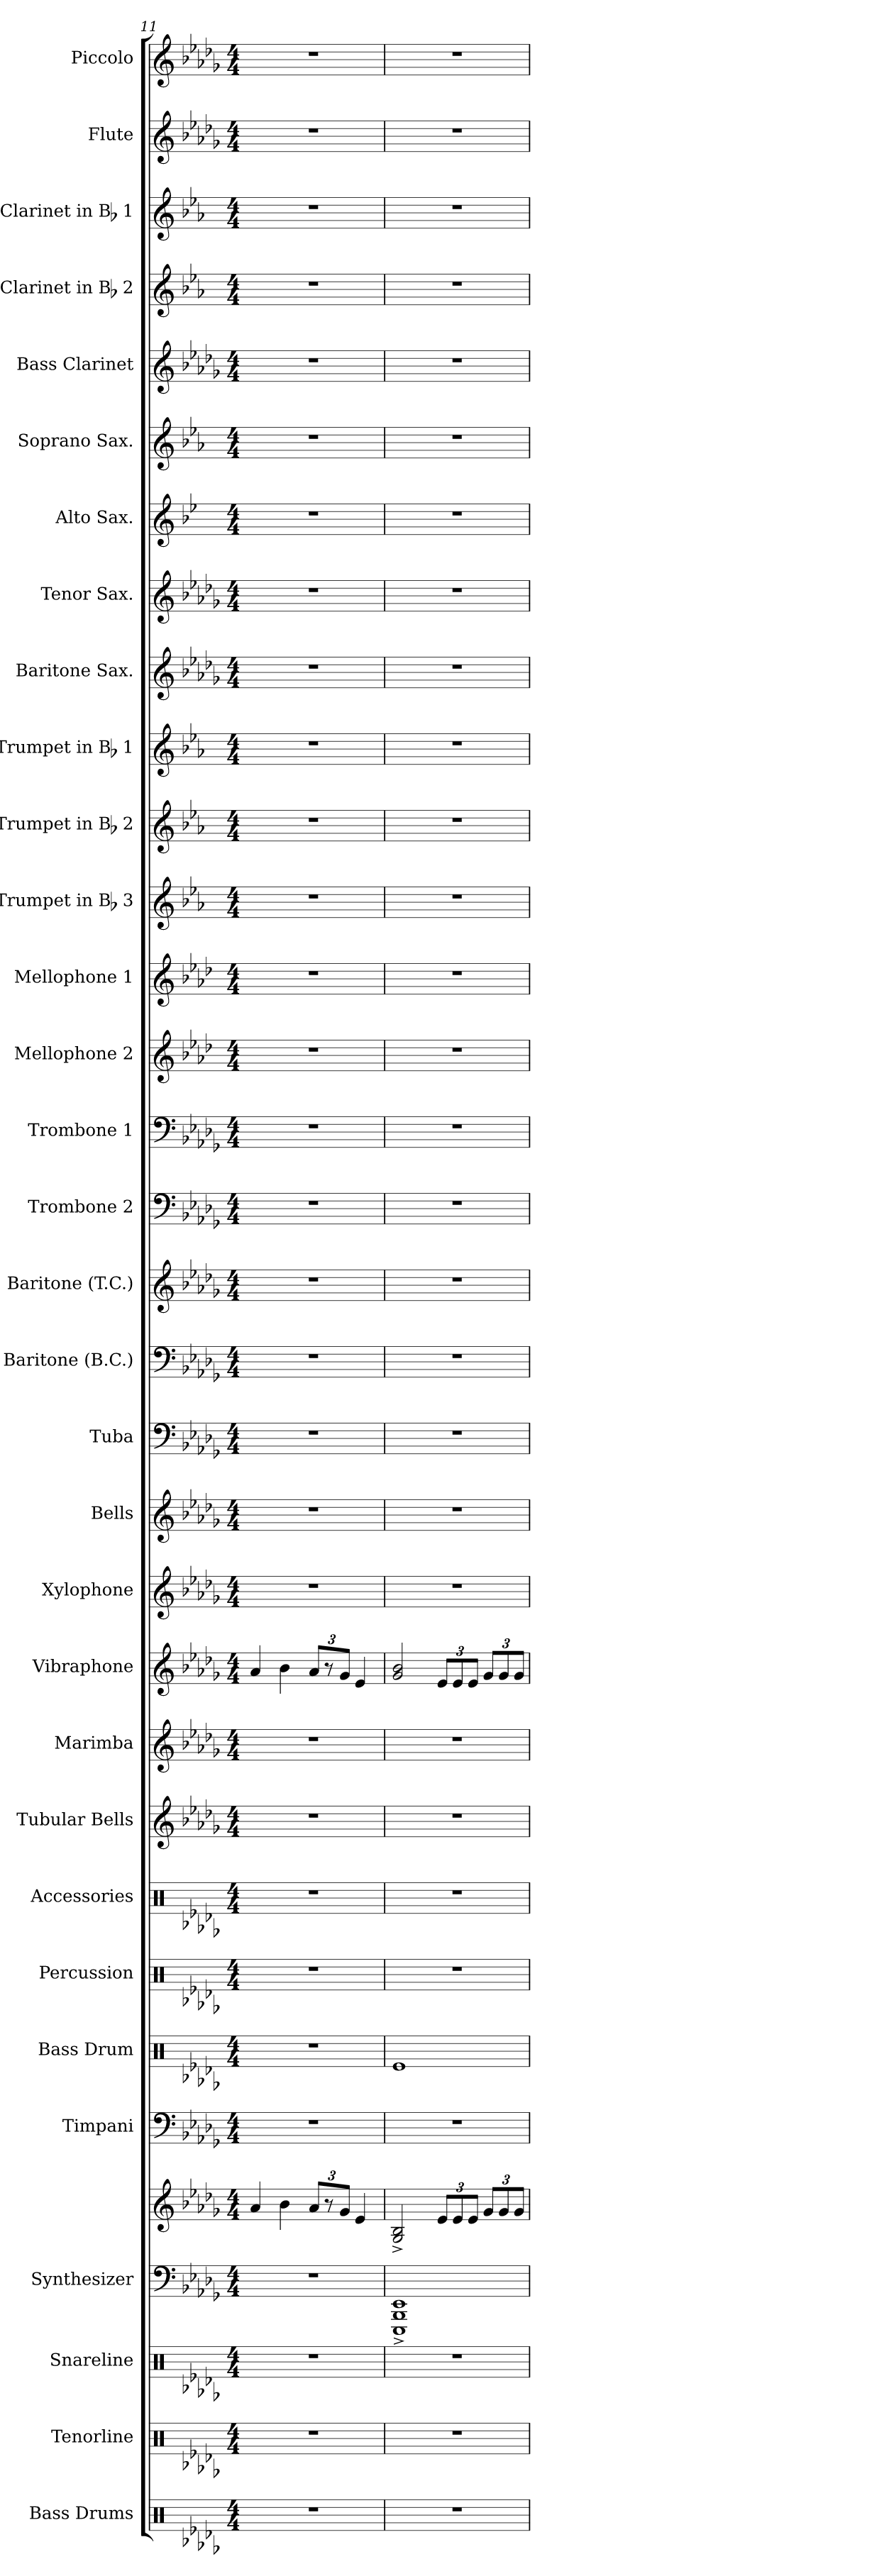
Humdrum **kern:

**kern	**kern	**kern	**kern	**kern	**kern	**kern	**kern	**kern	**kern	**kern	**kern	**kern	**kern	**kern	**kern	**kern	**kern	**kern	**kern	**kern	**kern	**kern	**kern	**kern	**kern	**kern	**kern	**kern	**kern	**kern	**kern	**kern
*part32	*part31	*part30	*part29	*part29	*part28	*part27	*part26	*part25	*part24	*part23	*part22	*part21	*part20	*part19	*part18	*part17	*part16	*part15	*part14	*part13	*part12	*part11	*part10	*part9	*part8	*part7	*part6	*part5	*part4	*part3	*part2	*part1
*staff33	*staff32	*staff31	*staff30	*staff29	*staff28	*staff27	*staff26	*staff25	*staff24	*staff23	*staff22	*staff21	*staff20	*staff19	*staff18	*staff17	*staff16	*staff15	*staff14	*staff13	*staff12	*staff11	*staff10	*staff9	*staff8	*staff7	*staff6	*staff5	*staff4	*staff3	*staff2	*staff1
*I"Bass Drums	*I"Tenorline	*I"Snareline	*I"Synthesizer	*	*I"Timpani	*I"Bass Drum	*I"Percussion	*I"Accessories	*I"Tubular Bells	*I"Marimba	*I"Vibraphone	*I"Xylophone	*I"Bells	*I"Tuba	*I"Baritone (B.C.)	*I"Baritone (T.C.)	*I"Trombone 2	*I"Trombone 1	*I"Mellophone 2	*I"Mellophone 1	*I"Trumpet in Bb 3	*I"Trumpet in Bb 2	*I"Trumpet in Bb 1	*I"Baritone Sax.	*I"Tenor Sax.	*I"Alto Sax.	*I"Soprano Sax.	*I"Bass Clarinet	*I"Clarinet in Bb 2	*I"Clarinet in Bb 1	*I"Flute	*I"Piccolo
*I'B. Dr.	*	*	*I'Synth	*	*I'Timp.	*I'B. Dr.	*I'Perc.	*I'Acc.	*I'T.B.	*I'Mrb.	*I'Vib.	*I'Xyl.	*I'Bls.	*I'Tuba	*I'Bar.	*I'Bar.	*I'Tbn. 2	*I'Tbn. 1	*I'Mello. 2	*I'Mello. 1	*	*	*	*I'B. Sx.	*I'T. Sx.	*I'A. Sx.	*I'S. Sx.	*I'B. Cl.	*	*	*I'Fl.	*I'Picc.
*clefX	*clefX	*clefX	*clefF4	*clefG2	*clefF4	*clefX	*clefX	*clefX	*clefG2	*clefG2	*clefG2	*clefG2	*clefG2	*clefF4	*clefF4	*clefG2	*clefF4	*clefF4	*clefG2	*clefG2	*clefG2	*clefG2	*clefG2	*clefG2	*clefG2	*clefG2	*clefG2	*clefG2	*clefG2	*clefG2	*clefG2	*clefG2
*	*	*	*	*	*	*	*	*	*	*	*	*	*ITrd-14c-24	*	*	*ITrd8c14	*	*	*ITrd4c7	*ITrd4c7	*ITrd1c2	*ITrd1c2	*ITrd1c2	*ITrd12c21	*ITrd8c14	*ITrd5c9	*ITrd1c2	*ITrd8c14	*ITrd1c2	*ITrd1c2	*	*ITrd-7c-12
*k[b-e-a-d-g-]	*k[b-e-a-d-g-]	*k[b-e-a-d-g-]	*k[b-e-a-d-g-]	*k[b-e-a-d-g-]	*k[b-e-a-d-g-]	*k[b-e-a-d-g-]	*k[b-e-a-d-g-]	*k[b-e-a-d-g-]	*k[b-e-a-d-g-]	*k[b-e-a-d-g-]	*k[b-e-a-d-g-]	*k[b-e-a-d-g-]	*k[b-e-a-d-g-]	*k[b-e-a-d-g-]	*k[b-e-a-d-g-]	*k[b-e-a-d-g-]	*k[b-e-a-d-g-]	*k[b-e-a-d-g-]	*k[b-e-a-d-g-]	*k[b-e-a-d-g-]	*k[b-e-a-d-g-]	*k[b-e-a-d-g-]	*k[b-e-a-d-g-]	*k[b-e-a-d-g-]	*k[b-e-a-d-g-]	*k[b-e-a-d-g-]	*k[b-e-a-d-g-]	*k[b-e-a-d-g-]	*k[b-e-a-d-g-]	*k[b-e-a-d-g-]	*k[b-e-a-d-g-]	*k[b-e-a-d-g-]
*D-:	*D-:	*D-:	*D-:	*D-:	*D-:	*D-:	*D-:	*D-:	*D-:	*D-:	*D-:	*D-:	*D-:	*D-:	*D-:	*D-:	*D-:	*D-:	*D-:	*D-:	*D-:	*D-:	*D-:	*D-:	*D-:	*D-:	*D-:	*D-:	*D-:	*D-:	*D-:	*D-:
*M4/4	*M4/4	*M4/4	*M4/4	*M4/4	*M4/4	*M4/4	*M4/4	*M4/4	*M4/4	*M4/4	*M4/4	*M4/4	*M4/4	*M4/4	*M4/4	*M4/4	*M4/4	*M4/4	*M4/4	*M4/4	*M4/4	*M4/4	*M4/4	*M4/4	*M4/4	*M4/4	*M4/4	*M4/4	*M4/4	*M4/4	*M4/4	*M4/4
=11	=11	=11	=11	=11	=11	=11	=11	=11	=11	=11	=11	=11	=11	=11	=11	=11	=11	=11	=11	=11	=11	=11	=11	=11	=11	=11	=11	=11	=11	=11	=11	=11
1r	1r	1r	1r	4a-/	1r	1r	1r	1r	1r	1r	4a-/	1r	1r	1r	1r	1r	1r	1r	1r	1r	1r	1r	1r	1r	1r	1r	1r	1r	1r	1r	1r	1r
.	.	.	.	4b-\	.	.	.	.	.	.	4b-\	.	.	.	.	.	.	.	.	.	.	.	.	.	.	.	.	.	.	.	.	.
.	.	.	.	12a-/L	.	.	.	.	.	.	12a-/L	.	.	.	.	.	.	.	.	.	.	.	.	.	.	.	.	.	.	.	.	.
.	.	.	.	12r	.	.	.	.	.	.	12r	.	.	.	.	.	.	.	.	.	.	.	.	.	.	.	.	.	.	.	.	.
.	.	.	.	12g-/J	.	.	.	.	.	.	12g-/J	.	.	.	.	.	.	.	.	.	.	.	.	.	.	.	.	.	.	.	.	.
.	.	.	.	4e-/	.	.	.	.	.	.	4e-/	.	.	.	.	.	.	.	.	.	.	.	.	.	.	.	.	.	.	.	.	.
=12	=12	=12	=12	=12	=12	=12	=12	=12	=12	=12	=12	=12	=12	=12	=12	=12	=12	=12	=12	=12	=12	=12	=12	=12	=12	=12	=12	=12	=12	=12	=12	=12
1r	1r	1r	1EEE-^ 1BBB-^ 1EE-^	2G-/^ 2B-/^	1r	1Re	1r	1r	1r	1r	2g-/ 2b-/	1r	1r	1r	1r	1r	1r	1r	1r	1r	1r	1r	1r	1r	1r	1r	1r	1r	1r	1r	1r	1r
*	*	*	*	*Xbrackettup	*	*	*	*	*	*	*Xbrackettup	*	*	*	*	*	*	*	*	*	*	*	*	*	*	*	*	*	*	*	*	*
.	.	.	.	12e-/L	.	.	.	.	.	.	12e-/L	.	.	.	.	.	.	.	.	.	.	.	.	.	.	.	.	.	.	.	.	.
.	.	.	.	12e-/	.	.	.	.	.	.	12e-/	.	.	.	.	.	.	.	.	.	.	.	.	.	.	.	.	.	.	.	.	.
.	.	.	.	12e-/J	.	.	.	.	.	.	12e-/J	.	.	.	.	.	.	.	.	.	.	.	.	.	.	.	.	.	.	.	.	.
.	.	.	.	12g-/L	.	.	.	.	.	.	12g-/L	.	.	.	.	.	.	.	.	.	.	.	.	.	.	.	.	.	.	.	.	.
.	.	.	.	12g-/	.	.	.	.	.	.	12g-/	.	.	.	.	.	.	.	.	.	.	.	.	.	.	.	.	.	.	.	.	.
.	.	.	.	12g-/J	.	.	.	.	.	.	12g-/J	.	.	.	.	.	.	.	.	.	.	.	.	.	.	.	.	.	.	.	.	.
=	=	=	=	=	=	=	=	=	=	=	=	=	=	=	=	=	=	=	=	=	=	=	=	=	=	=	=	=	=	=	=	=
*-	*-	*-	*-	*-	*-	*-	*-	*-	*-	*-	*-	*-	*-	*-	*-	*-	*-	*-	*-	*-	*-	*-	*-	*-	*-	*-	*-	*-	*-	*-	*-	*-
